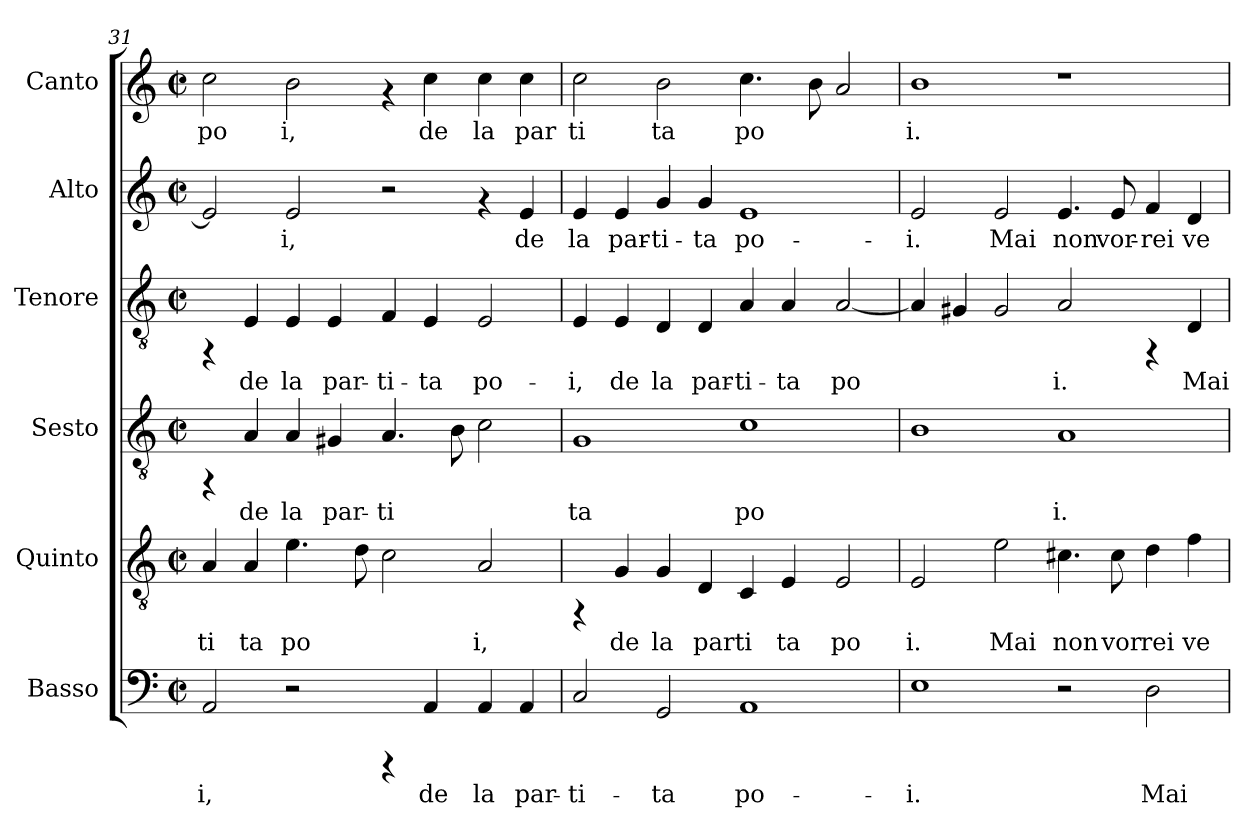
**kern	**text	**kern	**text	**kern	**text	**kern	**text	**kern	**text	**kern	**text
*part6	*part6	*part5	*part5	*part4	*part4	*part3	*part3	*part2	*part2	*part1	*part1
*staff6	*staff6	*staff5	*staff5	*staff4	*staff4	*staff3	*staff3	*staff2	*staff2	*staff1	*staff1
*I"Basso	*	*I"Quinto	*	*I"Sesto	*	*I"Tenore	*	*I"Alto	*	*I"Canto	*
!!LO:PB:g=z
*clefF4	*	*clefGv2	*	*clefGv2	*	*clefGv2	*	*clefG2	*	*clefG2	*
*k[]	*	*k[]	*	*k[]	*	*k[]	*	*k[]	*	*k[]	*
*C:	*	*C:	*	*C:	*	*C:	*	*C:	*	*C:	*
*M2/2	*	*M2/2	*	*M2/2	*	*M2/2	*	*M2/2	*	*M2/2	*
*met(c|)	*	*met(c|)	*	*met(c|)	*	*met(c|)	*	*met(c|)	*	*met(c|)	*
=31	=31	=31	=31	=31	=31	=31	=31	=31	=31	=31	=31
!	!LO:LY:b	!	!LO:LY:b:cj	!	!	!	!	!	!LO:LY:b:cj	!	!LO:LY:b
2AA/	i,	4A/	-ti	4rFF	.	4rFF	.	2e/]	.	2cc\	po
!	!	!	!LO:LY:b:cj	!	!LO:LY:b:cj	!	!LO:LY:b:cj	!	!	!	!
.	.	4A/	ta	4A/	de	4E/	de	.	.	.	.
!	!	!	!LO:LY:b:cj	!	!LO:LY:b:cj	!	!LO:LY:b:cj	!	!LO:LY:b:cj	!	!LO:LY:b
2r	.	4.e\	po	4A/	la	4E/	la	2e/	i,	2b\	i,
!	!	!	!	!	!LO:LY:b:cj	!	!LO:LY:b:cj	!	!	!	!
.	.	.	.	4G#X/	par-	4E/	par-	.	.	.	.
!	!	!	!LO:LY:b:cj	!	!	!	!	!	!	!	!
.	.	8d\	.	.	.	.	.	.	.	.	.
!	!	!	!LO:LY:b:cj	!	!LO:LY:b:cj	!	!LO:LY:b:cj	!	!	!	!
4rCCC	.	2c\	.	4.A/	-ti-	4F/	-ti-	2r	.	4rf	.
!	!LO:LY:b	!	!	!	!	!	!LO:LY:b:cj	!	!	!	!LO:LY:b
4AA/	de	.	.	.	.	4E/	-ta	.	.	4cc\	de
!	!	!	!	!	!LO:LY:b:cj	!	!	!	!	!	!
.	.	.	.	8B\	--	.	.	.	.	.	.
!	!LO:LY:b	!	!LO:LY:b:cj	!	!LO:LY:b:cj	!	!LO:LY:b:cj	!	!	!	!LO:LY:b
4AA/	la	2A/	i,	2c\	--	2E/	po-	4rf	.	4cc\	la
!	!LO:LY:b	!	!	!	!	!	!	!	!LO:LY:b:cj	!	!LO:LY:b
4AA/	par-	.	.	.	.	.	.	4e/	de	4cc\	par
=32	=32	=32	=32	=32	=32	=32	=32	=32	=32	=32	=32
!	!LO:LY:b	!	!	!	!LO:LY:b:cj	!	!LO:LY:b:cj	!	!LO:LY:b:cj	!	!LO:LY:b
2C/	-ti-	4rFF	.	1G	-ta	4E/	-i,	4e/	la	2cc\	ti
!	!	!	!LO:LY:b:cj	!	!	!	!LO:LY:b:cj	!	!LO:LY:b:cj	!	!
.	.	4G/	de	.	.	4E/	de	4e/	par-	.	.
!	!LO:LY:b	!	!LO:LY:b:cj	!	!	!	!LO:LY:b:cj	!	!LO:LY:b:cj	!	!LO:LY:b
2GG/	-ta	4G/	la	.	.	4D/	la	4g/	-ti-	2b\	ta
!	!	!	!LO:LY:b:cj	!	!	!	!LO:LY:b:cj	!	!LO:LY:b:cj	!	!
.	.	4D/	par	.	.	4D/	par-	4g/	-ta	.	.
!	!LO:LY:b	!	!LO:LY:b:cj	!	!LO:LY:b:cj	!	!LO:LY:b:cj	!	!LO:LY:b:cj	!	!LO:LY:b
1AA	po-	4C/	ti	1c	po-	4A/	-ti-	1e	po-	4.cc\	po
!	!	!	!LO:LY:b:cj	!	!	!	!LO:LY:b:cj	!	!	!	!
.	.	4E/	ta	.	.	4A/	-ta	.	.	.	.
!	!	!	!	!	!	!	!	!	!	!	!LO:LY:b
.	.	.	.	.	.	.	.	.	.	8b\	.
!	!	!	!LO:LY:b:cj	!	!	!	!LO:LY:b:cj	!	!	!	!LO:LY:b
.	.	2E/	po	.	.	[<2A/	po-	.	.	2a/	.
=33	=33	=33	=33	=33	=33	=33	=33	=33	=33	=33	=33
!	!LO:LY:b	!	!LO:LY:b:cj	!	!LO:LY:b:cj	!	!LO:LY:b:cj	!	!LO:LY:b:cj	!	!LO:LY:b
1E	-i.	2E/	i.	1B	--	4A/]	--	2e/	-i.	1b	i.
!	!	!	!	!	!	!	!LO:LY:b:cj	!	!	!	!
.	.	.	.	.	.	4G#X/	--	.	.	.	.
!	!	!	!LO:LY:b:cj	!	!	!	!LO:LY:b:cj	!	!LO:LY:b:cj	!	!
.	.	2e\	Mai	.	.	2G#/	--	2e/	Mai	.	.
!	!	!	!LO:LY:b:cj	!	!LO:LY:b:cj	!	!LO:LY:b:cj	!	!LO:LY:b:cj	!	!
2r	.	4.c#X\	non	1A	-i.	2A/	-i.	4.e/	non	1r	.
!	!	!	!LO:LY:b:cj	!	!	!	!	!	!LO:LY:b:cj	!	!
.	.	8c#\	vor	.	.	.	.	8e/	vor-	.	.
!	!LO:LY:b	!	!LO:LY:b:cj	!	!	!	!	!	!LO:LY:b:cj	!	!
2D\	Mai	4d\	rei	.	.	4rFF	.	4f/	-rei	.	.
!	!	!	!LO:LY:b:cj	!	!	!	!LO:LY:b:cj	!	!LO:LY:b:cj	!	!
.	.	4f\	ve	.	.	4D/	Mai	4d/	ve-	.	.
=	=	=	=	=	=	=	=	=	=	=	=
*-	*-	*-	*-	*-	*-	*-	*-	*-	*-	*-	*-
